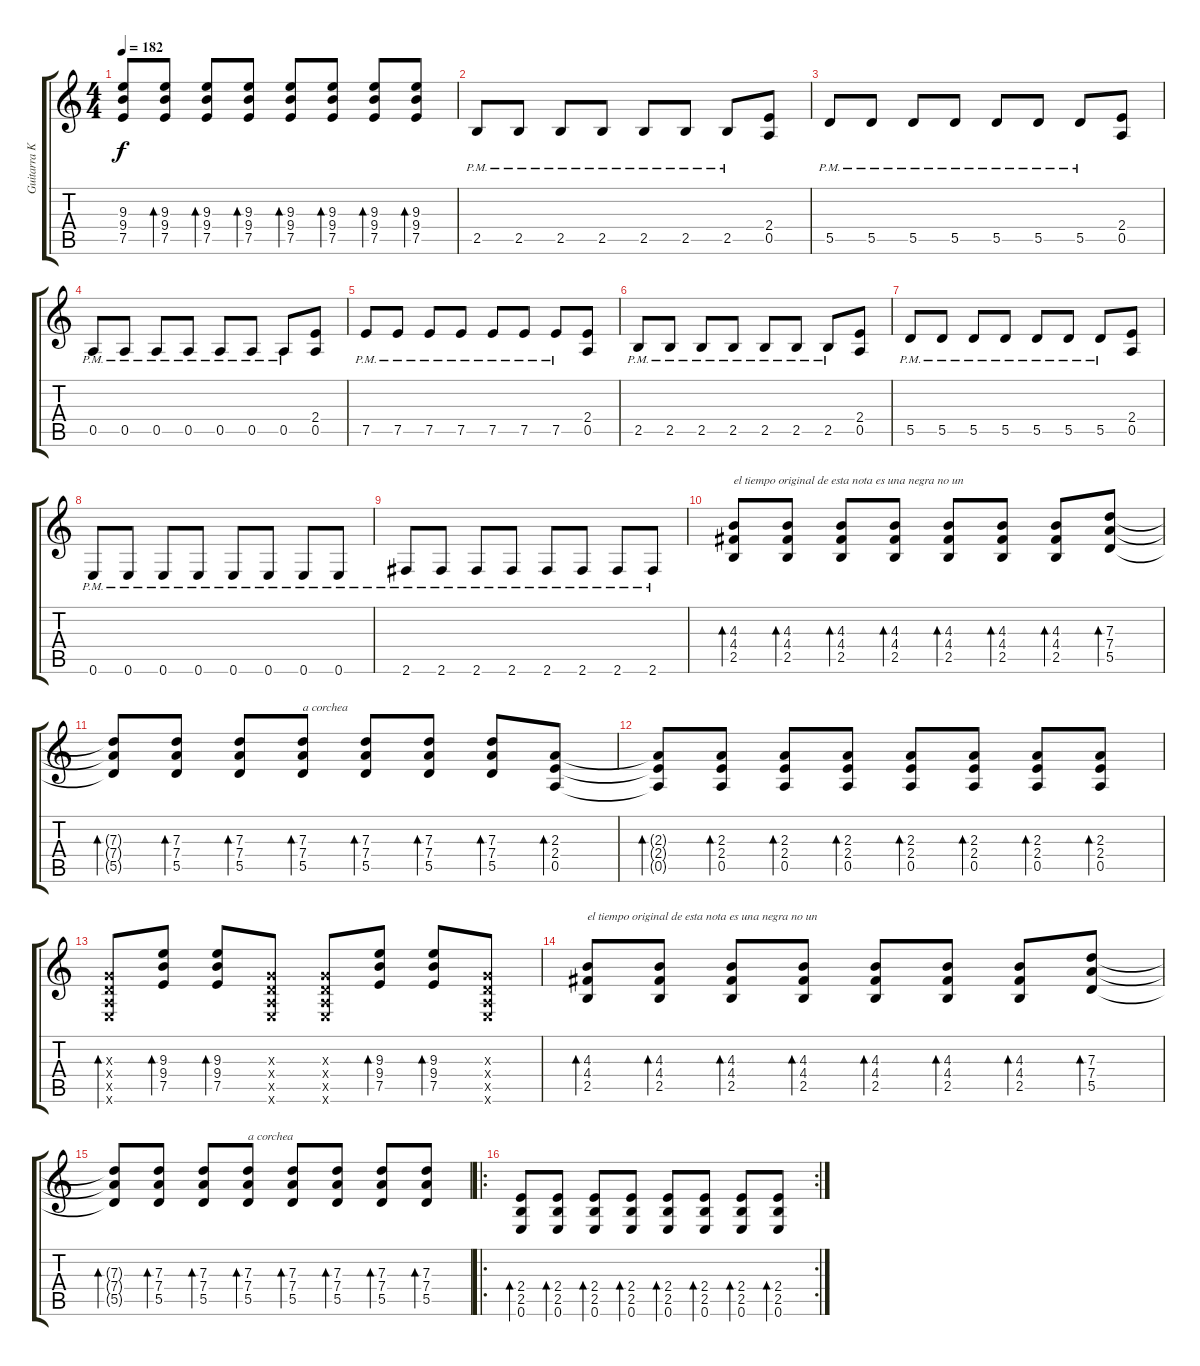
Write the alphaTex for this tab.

\track ("Guitarra Kuliá 1" "Guitarra K") {instrument distortionguitar}
\staff {score tabs}
\tuning (E4 B3 G3 D3 A2 E2) {hide}
\ts (4 4)
\tempo 182
\clef g2
\ks c
(9.3{t} 9.4{t} 7.5{t}).8{dy f} (9.3 9.4 7.5).8{bd 240} (9.3 9.4 7.5).8{bd 240} (9.3 9.4 7.5).8{bd 240} (9.3 9.4 7.5).8{bd 240} (9.3 9.4 7.5).8{bd 240} (9.3 9.4 7.5).8{bd 240} (9.3 9.4 7.5).8{bd 240} |
2.5{pm}.8 2.5{pm}.8 2.5{pm}.8 2.5{pm}.8 2.5{pm}.8 2.5{pm}.8 2.5{pm}.8 (2.4 0.5).8 |
5.5{pm}.8 5.5{pm}.8 5.5{pm}.8 5.5{pm}.8 5.5{pm}.8 5.5{pm}.8 5.5{pm}.8 (2.4 0.5).8 |
0.5{pm}.8 0.5{pm}.8 0.5{pm}.8 0.5{pm}.8 0.5{pm}.8 0.5{pm}.8 0.5{pm}.8 (2.4 0.5).8 |
7.5{pm}.8 7.5{pm}.8 7.5{pm}.8 7.5{pm}.8 7.5{pm}.8 7.5{pm}.8 7.5{pm}.8 (2.4 0.5).8 |
2.5{pm}.8 2.5{pm}.8 2.5{pm}.8 2.5{pm}.8 2.5{pm}.8 2.5{pm}.8 2.5{pm}.8 (2.4 0.5).8 |
5.5{pm}.8 5.5{pm}.8 5.5{pm}.8 5.5{pm}.8 5.5{pm}.8 5.5{pm}.8 5.5{pm}.8 (2.4 0.5).8 |
0.6{pm}.8 0.6{pm}.8 0.6{pm}.8 0.6{pm}.8 0.6{pm}.8 0.6{pm}.8 0.6{pm}.8 0.6{pm}.8 |
2.6{pm}.8 2.6{pm}.8 2.6{pm}.8 2.6{pm}.8 2.6{pm}.8 2.6{pm}.8 2.6{pm}.8 2.6{pm}.8 |
(4.3 4.4 2.5).8{bd 240 txt "el tiempo original de esta nota es una negra no un"} (4.3 4.4 2.5).8{bd 240} (4.3 4.4 2.5).8{bd 240} (4.3 4.4 2.5).8{bd 240} (4.3 4.4 2.5).8{bd 240} (4.3 4.4 2.5).8{bd 240} (4.3 4.4 2.5).8{bd 240} (7.3 7.4 5.5).8{bd 240} |
(7.3{t} 7.4{t} 5.5{t}).8{bd 240} (7.3 7.4 5.5).8{bd 240} (7.3 7.4 5.5).8{bd 240} (7.3 7.4 5.5).8{bd 240 txt "a corchea"} (7.3 7.4 5.5).8{bd 240} (7.3 7.4 5.5).8{bd 240} (7.3 7.4 5.5).8{bd 240} (2.3 2.4 0.5).8{bd 240} |
(2.3{t} 2.4{t} 0.5{t}).8{bd 240} (2.3 2.4 0.5).8{bd 240} (2.3 2.4 0.5).8{bd 240} (2.3 2.4 0.5).8{bd 240} (2.3 2.4 0.5).8{bd 240} (2.3 2.4 0.5).8{bd 240} (2.3 2.4 0.5).8{bd 240} (2.3 2.4 0.5).8{bd 240} |
(0.3{x} 0.4{x} 0.5{x} 0.6{x}).8{bd 240} (9.3 9.4 7.5).8{bd 240} (9.3 9.4 7.5).8{bd 240} (0.3{x} 0.4{x} 0.5{x} 0.6{x}).8 (0.3{x} 0.4{x} 0.5{x} 0.6{x}).8 (9.3 9.4 7.5).8{bd 240} (9.3 9.4 7.5).8{bd 240} (0.3{x} 0.4{x} 0.5{x} 0.6{x}).8 |
(4.3 4.4 2.5).8{bd 240 txt "el tiempo original de esta nota es una negra no un"} (4.3 4.4 2.5).8{bd 240} (4.3 4.4 2.5).8{bd 240} (4.3 4.4 2.5).8{bd 240} (4.3 4.4 2.5).8{bd 240} (4.3 4.4 2.5).8{bd 240} (4.3 4.4 2.5).8{bd 240} (7.3 7.4 5.5).8{bd 240} |
(7.3{t} 7.4{t} 5.5{t}).8{bd 240} (7.3 7.4 5.5).8{bd 240} (7.3 7.4 5.5).8{bd 240} (7.3 7.4 5.5).8{bd 240 txt "a corchea"} (7.3 7.4 5.5).8{bd 240} (7.3 7.4 5.5).8{bd 240} (7.3 7.4 5.5).8{bd 240} (7.3 7.4 5.5).8{bd 240} |
\ro
\rc 2
(2.4 2.5 0.6).8{bd 240} (2.4 2.5 0.6).8{bd 240} (2.4 2.5 0.6).8{bd 240} (2.4 2.5 0.6).8{bd 240} (2.4 2.5 0.6).8{bd 240} (2.4 2.5 0.6).8{bd 240} (2.4 2.5 0.6).8{bd 240} (2.4 2.5 0.6).8{bd 240}
